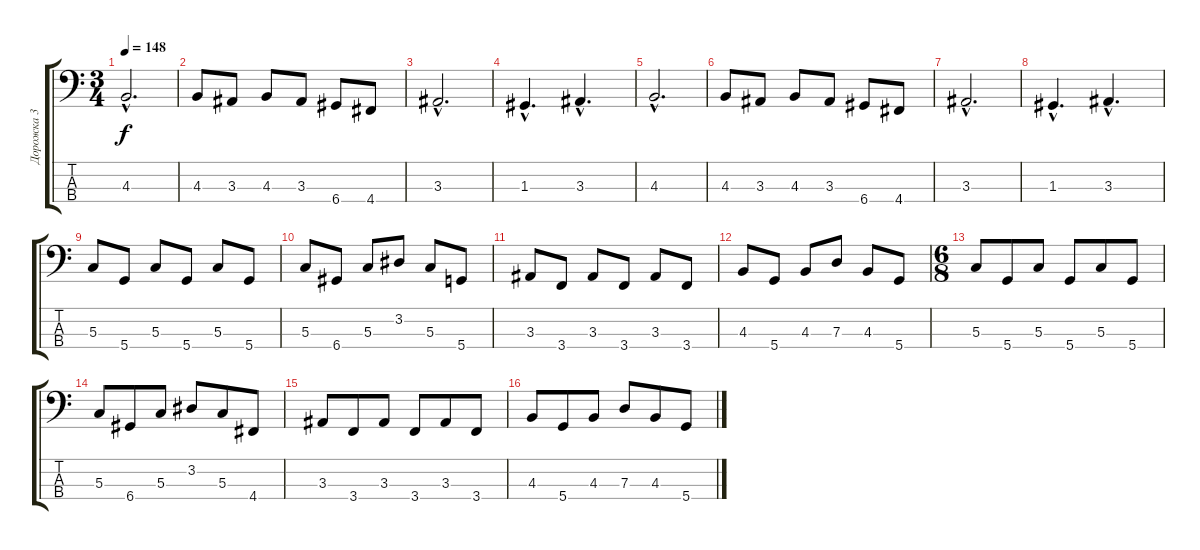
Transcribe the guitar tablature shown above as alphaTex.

\track ("Дорожка 3" "Дорожка 3") {instrument electricbassfinger}
\staff {score tabs}
\tuning (F2 C2 G1 D1) {hide}
\ts (3 4)
\tempo 148
\clef f4
\ks c
4.3{hac}.2{d dy f} |
4.3.8 3.3.8 4.3.8 3.3.8 6.4.8 4.4.8 |
3.3{hac}.2{d} |
1.3{hac}.4{d} 3.3{hac}.4{d} |
4.3{hac}.2{d} |
4.3.8 3.3.8 4.3.8 3.3.8 6.4.8 4.4.8 |
3.3{hac}.2{d} |
1.3{hac}.4{d} 3.3{hac}.4{d} |
5.3.8 5.4.8 5.3.8 5.4.8 5.3.8 5.4.8 |
5.3.8 6.4.8 5.3.8 3.2.8 5.3.8 5.4.8 |
3.3.8 3.4.8 3.3.8 3.4.8 3.3.8 3.4.8 |
4.3.8 5.4.8 4.3.8 7.3.8 4.3.8 5.4.8 |
\ts (6 8)
5.3.8 5.4.8 5.3.8 5.4.8 5.3.8 5.4.8 |
5.3.8 6.4.8 5.3.8 3.2.8 5.3.8 4.4.8 |
3.3.8 3.4.8 3.3.8 3.4.8 3.3.8 3.4.8 |
4.3.8 5.4.8 4.3.8 7.3.8 4.3.8 5.4.8
